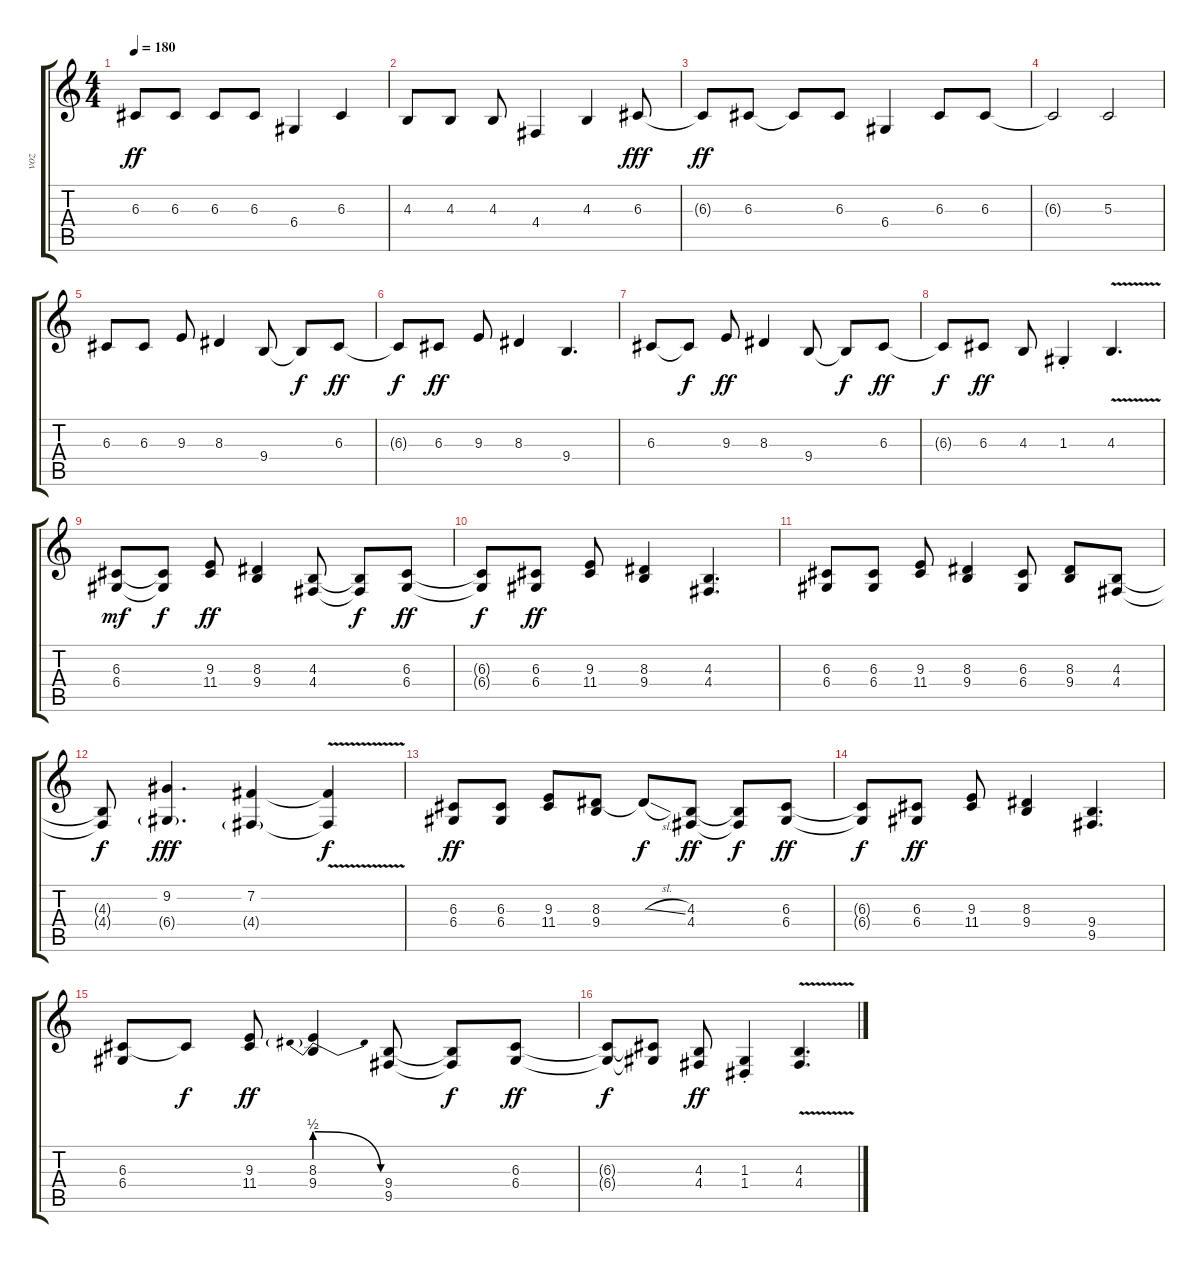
\track ("voz" "voz") {instrument lead2sawtooth}
\staff {score tabs}
\tuning (E4 B3 G3 D3 A2 E2) {hide}
\ts (4 4)
\tempo 180
\clef g2
\ks c
6.3{t}.8{dy ff} 6.3.8 6.3.8 6.3.8 6.4.4 6.3.4 |
4.3.8 4.3.8 4.3.8 4.4.4 4.3.4 6.3.8{dy fff} |
6.3{t}.8{dy ff} 6.3.8 6.3{t}.8 6.3.8 6.4.4 6.3.8 6.3.8 |
6.3{t}.2 5.3.2 |
6.3.8 6.3.8 9.3.8 8.3.4 9.4.8 9.4{t}.8{dy f} 6.3.8{dy ff} |
6.3{t}.8{dy f} 6.3.8{dy ff} 9.3.8 8.3.4 9.4.4{d} |
6.3.8 6.3{t}.8{dy f} 9.3.8{dy ff} 8.3.4 9.4.8 9.4{t}.8{dy f} 6.3.8{dy ff} |
6.3{t}.8{dy f} 6.3.8{dy ff} 4.3.8 1.3{st}.4 4.3{v}.4{d} |
(6.3 6.4).8{dy mf} (6.3{t} 6.4{t}).8{dy f} (9.3 11.4).8{dy ff} (8.3 9.4).4 (4.3 4.4).8 (4.3{t} 4.4{t}).8{dy f} (6.3 6.4).8{dy ff} |
(6.3{t} 6.4{t}).8{dy f} (6.3 6.4).8{dy ff} (9.3 11.4).8 (8.3 9.4).4 (4.3 4.4).4{d} |
(6.3 6.4).8 (6.3 6.4).8 (9.3 11.4).8 (8.3 9.4).4 (6.3 6.4).8 (8.3 9.4).8 (4.3 4.4).8 |
(4.3{t} 4.4{t}).8{dy f} (9.2 6.4{g}).4{d dy fff} (7.2 4.4{g}).4 (7.2{v t} 4.4{v t}).4{dy f} |
(6.3 6.4).8{dy ff} (6.3 6.4).8 (9.3 11.4).8 (8.3 9.4).8 8.3{sl t}.8{dy f} (4.3 4.4).8{dy ff} (4.3{t} 4.4{t}).8{dy f} (6.3 6.4).8{dy ff} |
(6.3{t} 6.4{t}).8{dy f} (6.3 6.4).8{dy ff} (9.3 11.4).8 (8.3 9.4).4 (9.4 9.5).4{d} |
(6.3 6.4).8 6.3{t}.8{dy f} (9.3 11.4).8{dy ff} (8.3{be (prebendrelease 0 2 60 0)} 9.4).4 (9.4 9.5).8 (9.4{t} 9.5{t}).8{dy f} (6.3 6.4).8{dy ff} |
(6.3{t} 6.4{t}).8{dy f} (6.3{t} 6.4{t}).8 (4.3 4.4).8{dy ff} (1.3{st} 1.4).4 (4.3{v} 4.4{v}).4{d}
